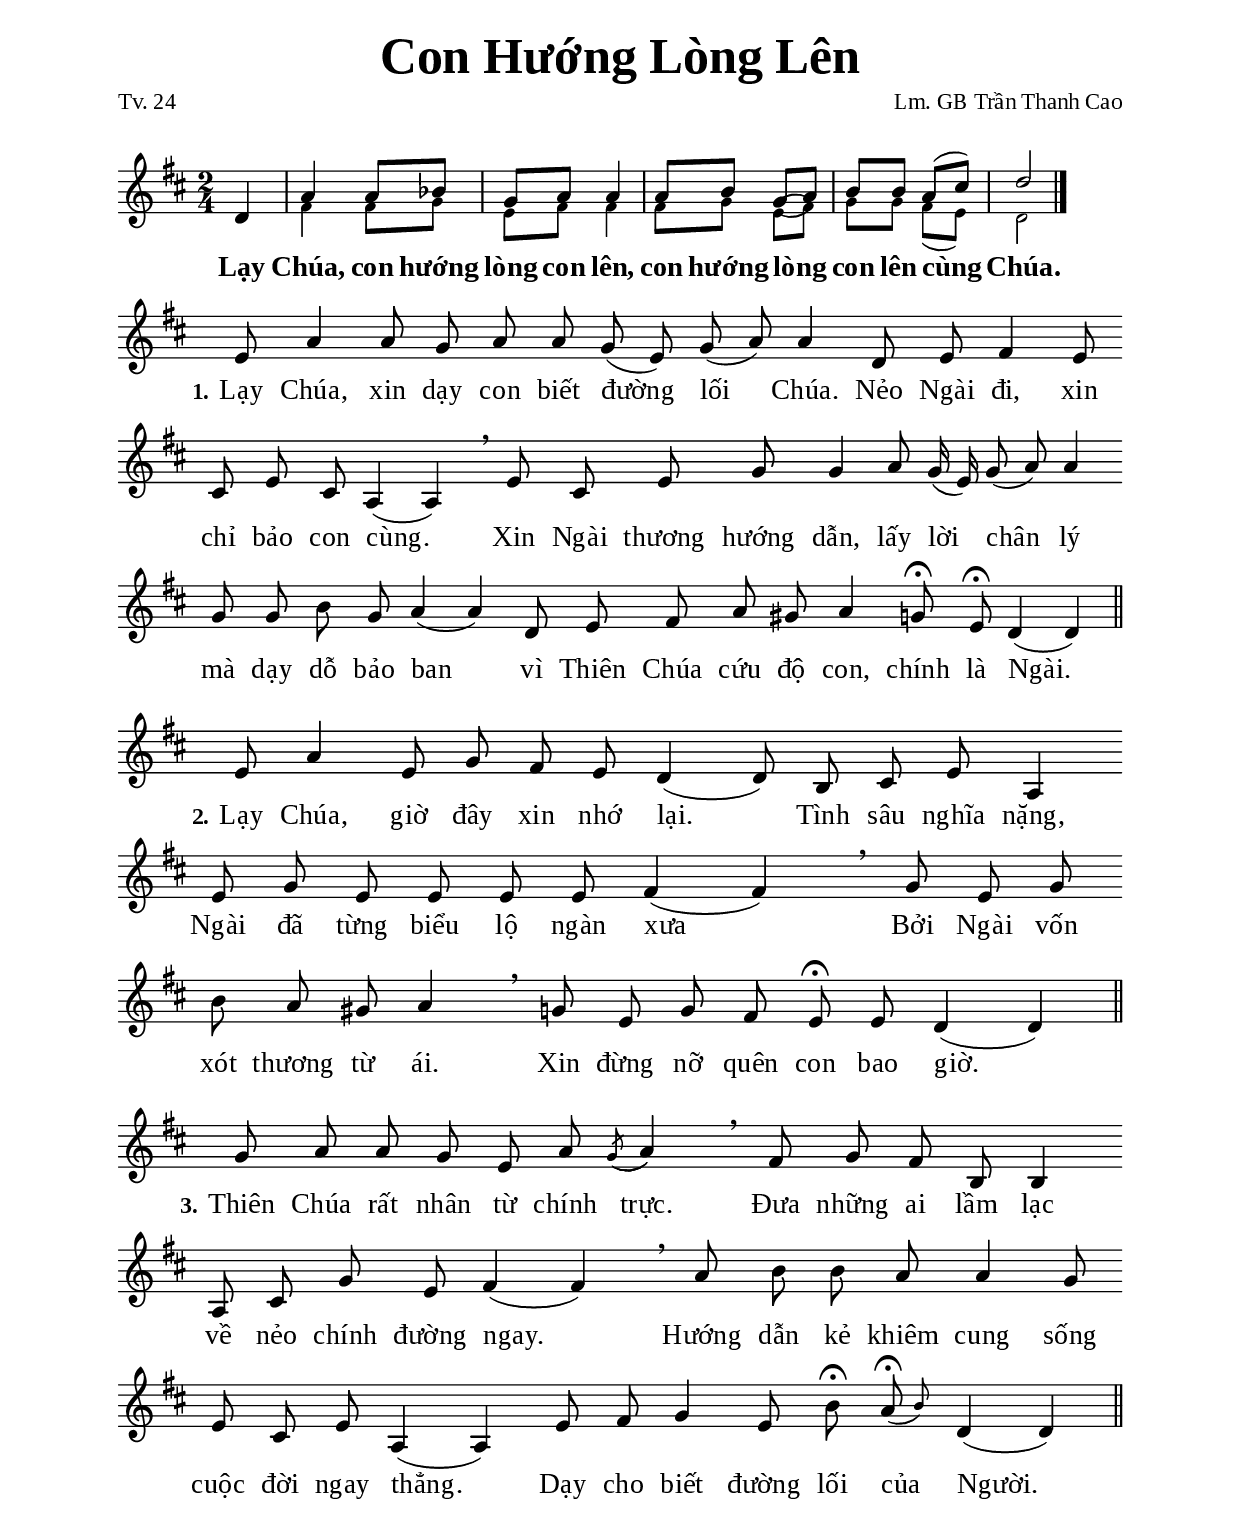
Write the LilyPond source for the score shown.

% Cài đặt chung
\version "2.22.1"
\include "english.ly"

\header {
  title = \markup { \fontsize #3 "Con Hướng Lòng Lên" }
  poet = "Tv. 24"
  composer = "Lm. GB Trần Thanh Cao"
  arranger = " "
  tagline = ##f
}

\paper {
  #(set-paper-size "a4")
  top-margin = 10\mm
  bottom-margin = 10\mm
  left-margin = 20\mm
  right-margin = 20\mm
  indent = #0
  #(define fonts
    (make-pango-font-tree
      "Liberation Serif"
      "Liberation Serif"
      "Liberation Serif"
      (/ 20 20)))
  page-count = #1
}

% Nhạc điệp khúc
nhacDiepKhucSop= \relative c' {
  \partial 4 d4 |
  a' a8 bf |
  g a a4 |
  a8 b g _(a) |
  b b a (cs) |
  d2 \bar "|."
}

nhacDiepKhucBas = \relative c' {
  \skip 4
  fs4 fs8 g |
  e fs fs4 |
  fs8 g e ^(fs) |
  g g fs (e) |
  d2
}

% Nhạc phiên khúc
nhacPhienKhucMot = \relative c' {
  \cadenzaOn % dàn trang thủ công
  e8 a4 a8 g a a g (e) g (a) a4 d,8 e fs4 e8 \bar "" \break
  cs e cs a4 (a) \breathe
  e'8 cs e g g4 a8 g16 (e) g8 (a) a4 \bar "" \break
  g8 g b g a4 (a) d,8 e fs a gs a4
  g!8 \fermata e \fermata d4 (d) \bar "||"
}

nhacPhienKhucHai = \relative c' {
  \cadenzaOn % dàn trang thủ công
  e8 a4 e8 g fs e d4 (d8) b cs e a,4 \bar "" \break
  e'8 g e e e e fs4 (fs) \breathe
  g8 e g \bar "" \break
  b a gs a4 \breathe
  g8 e g fs e \fermata e d4 (d) \bar "||"
}

nhacPhienKhucBa = \relative c' {
  \cadenzaOn % dàn trang thủ công
  g'8 a a g e a \acciaccatura g (a4) \breathe
  fs8 g fs b, b4 \bar "" \break
  a8 cs g' e fs4 (fs) \breathe
  a8 b b a a4 g8 \bar "" \break
  e cs e a,4 (a) e'8 fs g4
  e8 b' \fermata \afterGrace a \fermata (b) d,4 (d) \bar "||"
}

% Lời điệp khúc
loiDiepKhuc = \lyricmode {
  Lạy Chúa, con hướng lòng con lên,
  con hướng lòng con lên cùng Chúa.
}

% Lời phiên khúc
loiPhienKhucMot = \lyricmode {
  \set stanza = #"1."
  Lạy Chúa, xin dạy con biết đường lối Chúa.
  Nẻo Ngài đi, xin chỉ bảo con cùng.
  Xin Ngài thương hướng dẫn, lấy lời chân lý mà dạy dỗ bảo ban
  vì Thiên Chúa cứu độ con, chính là Ngài.
}

loiPhienKhucHai = \lyricmode {
  \set stanza = #"2."
  Lạy Chúa, giờ đây xin nhớ lại.
  Tình sâu nghĩa nặng, Ngài đã từng biểu lộ ngàn xưa
  Bởi Ngài vốn xót thương từ ái.
  Xin đừng nỡ quên con bao giờ.
}

loiPhienKhucBa = \lyricmode {
  \set stanza = #"3."
  Thiên Chúa rất nhân từ chính trực.
  Đưa những ai lầm lạc về nẻo chính đường ngay.
  Hướng dẫn kẻ khiêm cung sống cuộc đời ngay thẳng.
  Dạy cho biết đường lối của Người.
}


% Dàn trang
\score {
  \new ChoirStaff <<
    \new Staff = diepKhuc \with {
        \consists "Merge_rests_engraver"
        %\magnifyStaff #(magstep +1)
      }
      <<
      \new Voice = beSop {
        \voiceOne \key d \major \time 2/4 \nhacDiepKhucSop
      }
      \new Voice = beBas {
        \override NoteHead.font-size = #-2
        \voiceTwo \key d \major \time 2/4 \nhacDiepKhucBas
      }
    >>
    \new Lyrics \lyricsto beSop \loiDiepKhuc
  >>
  \layout {
    \override Lyrics.LyricText.font-series = #'bold
    \override Lyrics.LyricText.font-size = #+2
    \override Lyrics.LyricSpace.minimum-distance = #0.5
    \override Score.BarNumber.break-visibility = ##(#f #f #f)
    \override Score.SpacingSpanner.uniform-stretching = ##t
  }
}

\score {
  \new ChoirStaff <<
    \new Staff = phienKhuc \with {
        %\magnifyStaff #(magstep +1)
      }
      <<
      \new Voice = beSop {
        \key d \major \time 2/4 \nhacPhienKhucMot
      }
    >>
    \new Lyrics \lyricsto beSop \loiPhienKhucMot
  >>
  \layout {
    \override Staff.TimeSignature.transparent = ##t
    \override Lyrics.LyricText.font-size = #+2
    \override Lyrics.LyricSpace.minimum-distance = #1.5
    \override Score.SpacingSpanner.uniform-stretching = ##t
  } 
}

\score {
  \new ChoirStaff <<
    \new Staff = phienKhuc \with {
        %\magnifyStaff #(magstep +1)
      }
      <<
      \new Voice = beSop {
        \key d \major \time 2/4 \nhacPhienKhucHai
      }
    >>
    \new Lyrics \lyricsto beSop \loiPhienKhucHai
  >>
  \layout {
    \override Staff.TimeSignature.transparent = ##t
    \override Lyrics.LyricText.font-size = #+2
    \override Lyrics.LyricSpace.minimum-distance = #1.5
    \override Score.SpacingSpanner.uniform-stretching = ##t
  } 
}

\score {
  \new ChoirStaff <<
    \new Staff = phienKhuc \with {
        %\magnifyStaff #(magstep +1)
      }
      <<
      \new Voice = beSop {
        \key d \major \time 2/4 \nhacPhienKhucBa
      }
    >>
    \new Lyrics \lyricsto beSop \loiPhienKhucBa
  >>
  \layout {
    \override Staff.TimeSignature.transparent = ##t
    \override Lyrics.LyricText.font-size = #+2
    \override Lyrics.LyricSpace.minimum-distance = #1.5
    \override Score.SpacingSpanner.uniform-stretching = ##t
  } 
}
